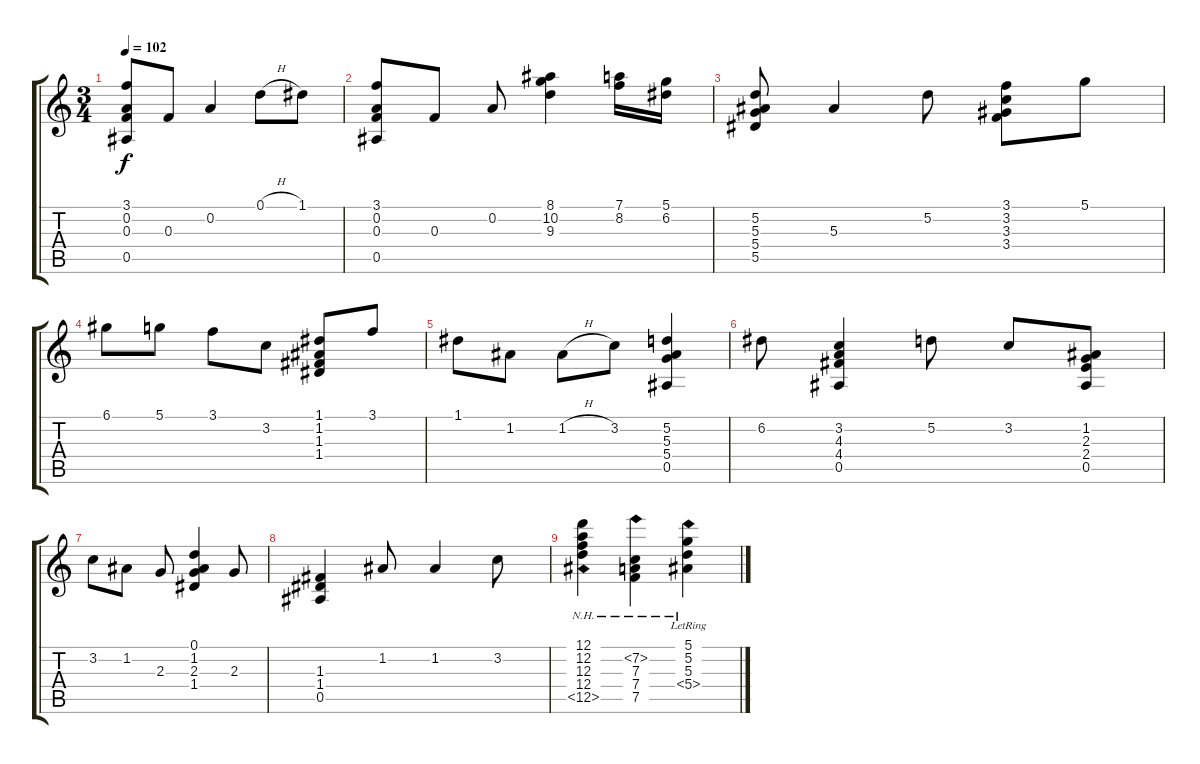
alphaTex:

\track "" {instrument acousticguitarnylon}
\staff {score tabs}
\tuning (D4 A3 F3 D3 Bb2 F2) {hide}
\ts (3 4)
\tempo 102
\clef g2
\ks c
(3.1 0.2 0.3 0.5).8{dy f} 0.3.8 0.2.4 0.1{h}.8 1.1.8 |
(3.1 0.2 0.3 0.5).8 0.3.8 0.2.8 (8.1 10.2 9.3).4 (7.1 8.2).16 (5.1 6.2).16 |
(5.2 5.3 5.4 5.5).8 5.3.4 5.2.8 (3.1 3.2 3.3 3.4).8 5.1.8 |
6.1.8 5.1.8 3.1.8 3.2.8 (1.1 1.2 1.3 1.4).8 3.1.8 |
1.1.8 1.2.8 1.2{h}.8 3.2.8 (5.2 5.3 5.4 0.5).4 |
6.2.8 (3.2 4.3 4.4 0.5).4 5.2.8 3.2.8 (1.2 2.3 2.4 0.5).8 |
3.2.8 1.2.8 2.3.8 (0.1 1.2 2.3 1.4).4 2.3.8 |
(1.3 1.4 0.5).4 1.2.8 1.2.4 3.2.8 |
(12.1 12.2 12.3 12.4 12.5{nh}).4 (7.2{nh} 7.3 7.4 7.5).4 (5.1{lr} 5.2 5.3 5.4{nh}).4
